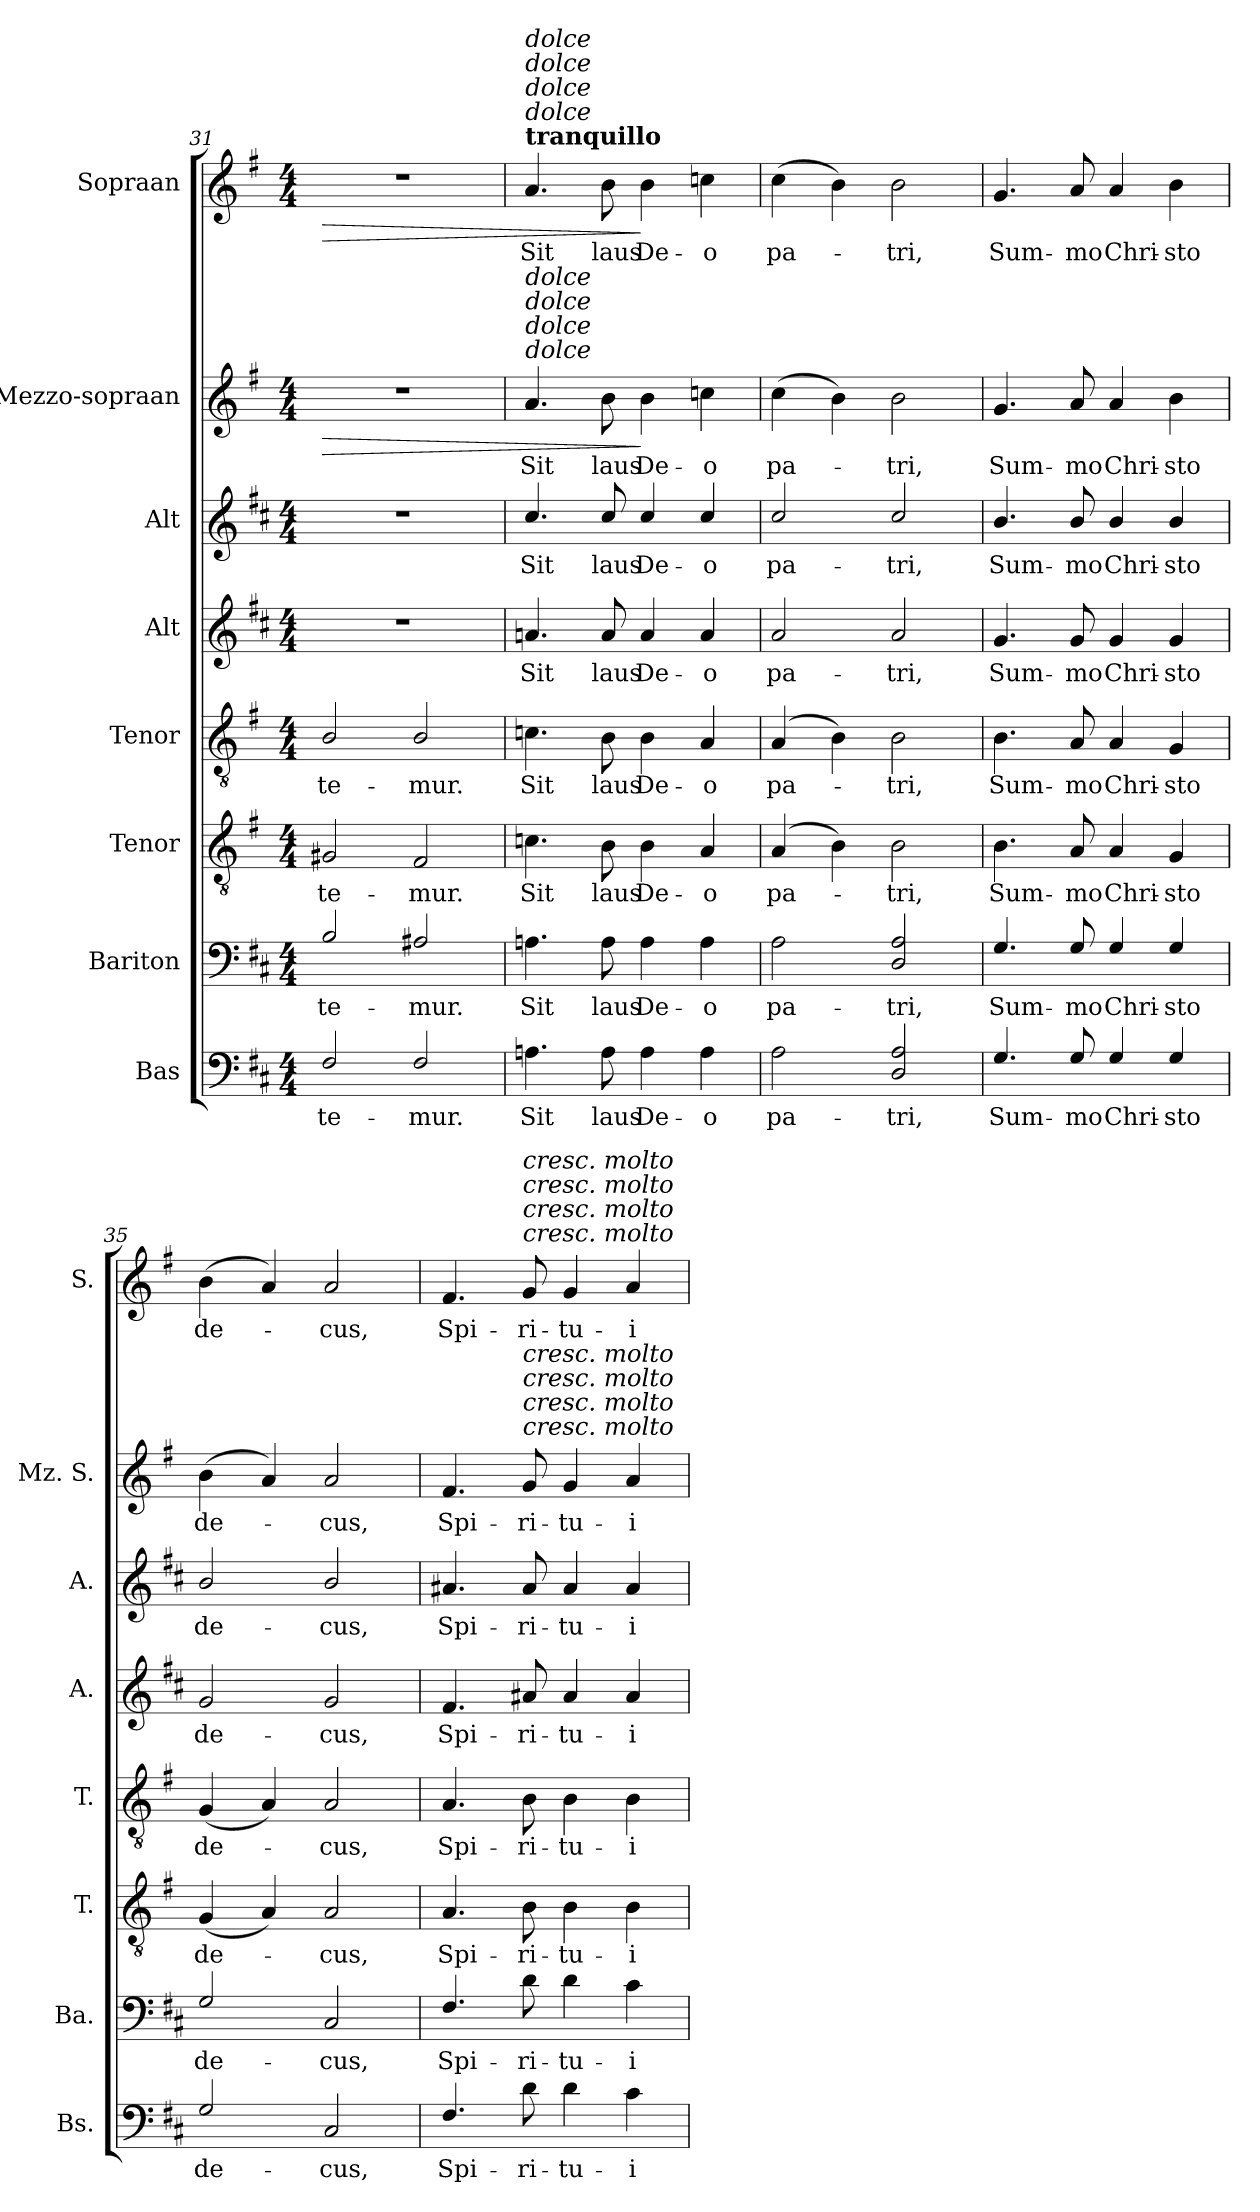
**kern	**text	**kern	**text	**kern	**text	**kern	**text	**kern	**text	**kern	**text	**kern	**text	**dynam	**kern	**text	**dynam
*part8	*part8	*part7	*part7	*part6	*part6	*part5	*part5	*part4	*part4	*part3	*part3	*part2	*part2	*part2	*part1	*part1	*part1
*staff8	*staff8	*staff7	*staff7	*staff6	*staff6	*staff5	*staff5	*staff4	*staff4	*staff3	*staff3	*staff2	*staff2	*staff2	*staff1	*staff1	*staff1
*I"Bas	*	*I"Bariton	*	*I"Tenor	*	*I"Tenor	*	*I"Alt	*	*I"Alt	*	*I"Mezzo-sopraan	*	*	*I"Sopraan	*	*
*I'Bs.	*	*I'Ba.	*	*I'T.	*	*I'T.	*	*I'A.	*	*I'A.	*	*I'Mz. S.	*	*	*I'S.	*	*
*clefF4	*	*clefF4	*	*clefGv2	*	*clefGv2	*	*clefG2	*	*clefG2	*	*clefG2	*	*	*clefG2	*	*
*ITrd4c7	*	*ITrd4c7	*	*	*	*	*	*ITrd4c7	*	*ITrd4c7	*	*	*	*	*	*	*
*k[f#]	*	*k[f#]	*	*k[f#]	*	*k[f#]	*	*k[f#]	*	*k[f#]	*	*k[f#]	*	*	*k[f#]	*	*
*M4/4	*	*M4/4	*	*M4/4	*	*M4/4	*	*M4/4	*	*M4/4	*	*M4/4	*	*	*M4/4	*	*
=31	=31	=31	=31	=31	=31	=31	=31	=31	=31	=31	=31	=31	=31	=31	=31	=31	=31
!	!	!	!	!	!	!	!	!	!	!	!	!	!	!LO:HP:b	!	!	!LO:HP:b
2BB/	-te-	2E/	-te-	2G#X/	-te-	2B/	-te-	1r	.	1r	.	1r	.	>	1r	.	>
2BB/	-mur.	2D#X/	-mur.	2F#/	-mur.	2B/	-mur.	.	.	.	.	.	.	.	.	.	.
=32	=32	=32	=32	=32	=32	=32	=32	=32	=32	=32	=32	=32	=32	=32	=32	=32	=32
!	!	!	!	!	!	!	!	!	!	!	!	!	!	!	!LO:TX:a:B:t=tranquillo	!	!
!	!	!	!	!	!	!	!	!	!	!	!	!	!	!	!LO:TX:a:i:t=dolce	!	!
!	!	!	!	!	!	!	!	!	!	!	!	!	!	!	!LO:TX:a:i:t=dolce	!	!
!	!	!	!	!	!	!	!	!	!	!	!	!	!	!	!LO:TX:a:i:t=dolce	!	!
!	!	!	!	!	!	!	!	!	!	!	!	!	!	!	!LO:TX:a:i:t=dolce	!	!
!	!	!	!	!	!	!	!	!	!	!	!	!LO:TX:a:i:t=dolce	!	!	!	!	!
!	!	!	!	!	!	!	!	!	!	!	!	!LO:TX:a:i:t=dolce	!	!	!	!	!
!	!	!	!	!	!	!	!	!	!	!	!	!LO:TX:a:i:t=dolce	!	!	!	!	!
!	!	!	!	!	!	!	!	!	!	!	!	!LO:TX:a:i:t=dolce	!	!	!	!	!
4.Dn\	Sit	4.Dn\	Sit	4.cn\	Sit	4.cn\	Sit	4.dn/	Sit	4.f#/	Sit	4.a/	Sit	.	4.a/	Sit	.
8D\	laus	8D\	laus	8B\	laus	8B\	laus	8d/	laus	8f#/	laus	8b\	laus	.	8b\	laus	.
4D\	De-	4D\	De-	4B\	De-	4B\	De-	4d/	De-	4f#/	De-	4b\	De-	]	4b\	De-	]
4D\	-o	4D\	-o	4A/	-o	4A/	-o	4d/	-o	4f#/	-o	4ccn\	-o	.	4ccn\	-o	.
=33	=33	=33	=33	=33	=33	=33	=33	=33	=33	=33	=33	=33	=33	=33	=33	=33	=33
2D\	pa-	2D\	pa-	(>4A/	pa-	(>4A/	pa-	2d/	pa-	2f#/	pa-	(>4cc\	pa-	.	(>4cc\	pa-	.
.	.	.	.	4B\)	.	4B\)	.	.	.	.	.	4b\)	.	.	4b\)	.	.
2GG/ 2D/	-tri,	2GG/ 2D/	-tri,	2B\	-tri,	2B\	-tri,	2d/	-tri,	2f#/	-tri,	2b\	-tri,	.	2b\	-tri,	.
=34	=34	=34	=34	=34	=34	=34	=34	=34	=34	=34	=34	=34	=34	=34	=34	=34	=34
4.C/	Sum-	4.C/	Sum-	4.B\	Sum-	4.B\	Sum-	4.c/	Sum-	4.e/	Sum-	4.g/	Sum-	.	4.g/	Sum-	.
8C/	-mo	8C/	-mo	8A/	-mo	8A/	-mo	8c/	-mo	8e/	-mo	8a/	-mo	.	8a/	-mo	.
4C/	Chri-	4C/	Chri-	4A/	Chri-	4A/	Chri-	4c/	Chri-	4e/	Chri-	4a/	Chri-	.	4a/	Chri-	.
4C/	-sto	4C/	-sto	4G/	-sto	4G/	-sto	4c/	-sto	4e/	-sto	4b\	-sto	.	4b\	-sto	.
=35	=35	=35	=35	=35	=35	=35	=35	=35	=35	=35	=35	=35	=35	=35	=35	=35	=35
2C/	de-	2C/	de-	(4G/	de-	(4G/	de-	2c/	de-	2e/	de-	(>4b\	de-	.	(>4b\	de-	.
.	.	.	.	4A/)	.	4A/)	.	.	.	.	.	4a/)	.	.	4a/)	.	.
2FF#/	-cus,	2FF#/	-cus,	2A/	-cus,	2A/	-cus,	2c/	-cus,	2e/	-cus,	2a/	-cus,	.	2a/	-cus,	.
!!LO:PB:g=z
=36	=36	=36	=36	=36	=36	=36	=36	=36	=36	=36	=36	=36	=36	=36	=36	=36	=36
4.BB/	Spi-	4.BB/	Spi-	4.A/	Spi-	4.A/	Spi-	4.B/	Spi-	4.d#X/	Spi-	4.f#/	Spi-	.	4.f#/	Spi-	.
!	!	!	!	!	!	!	!	!	!	!	!	!	!	!	!LO:TX:a:i:t=cresc. molto	!	!
!	!	!	!	!	!	!	!	!	!	!	!	!	!	!	!LO:TX:a:i:t=cresc. molto	!	!
!	!	!	!	!	!	!	!	!	!	!	!	!	!	!	!LO:TX:a:i:t=cresc. molto	!	!
!	!	!	!	!	!	!	!	!	!	!	!	!	!	!	!LO:TX:a:i:t=cresc. molto	!	!
!	!	!	!	!	!	!	!	!	!	!	!	!LO:TX:a:i:t=cresc. molto	!	!	!	!	!
!	!	!	!	!	!	!	!	!	!	!	!	!LO:TX:a:i:t=cresc. molto	!	!	!	!	!
!	!	!	!	!	!	!	!	!	!	!	!	!LO:TX:a:i:t=cresc. molto	!	!	!	!	!
!	!	!	!	!	!	!	!	!	!	!	!	!LO:TX:a:i:t=cresc. molto	!	!	!	!	!
8G\	-ri-	8G\	-ri-	8B\	-ri-	8B\	-ri-	8d#X/	-ri-	8d#/	-ri-	8g/	-ri-	.	8g/	-ri-	.
4G\	-tu-	4G\	-tu-	4B\	-tu-	4B\	-tu-	4d#/	-tu-	4d#/	-tu-	4g/	-tu-	.	4g/	-tu-	.
4F#\	-i	4F#\	-i	4B\	-i	4B\	-i	4d#/	-i	4d#/	-i	4a/	-i	.	4a/	-i	.
=	=	=	=	=	=	=	=	=	=	=	=	=	=	=	=	=	=
*-	*-	*-	*-	*-	*-	*-	*-	*-	*-	*-	*-	*-	*-	*-	*-	*-	*-
